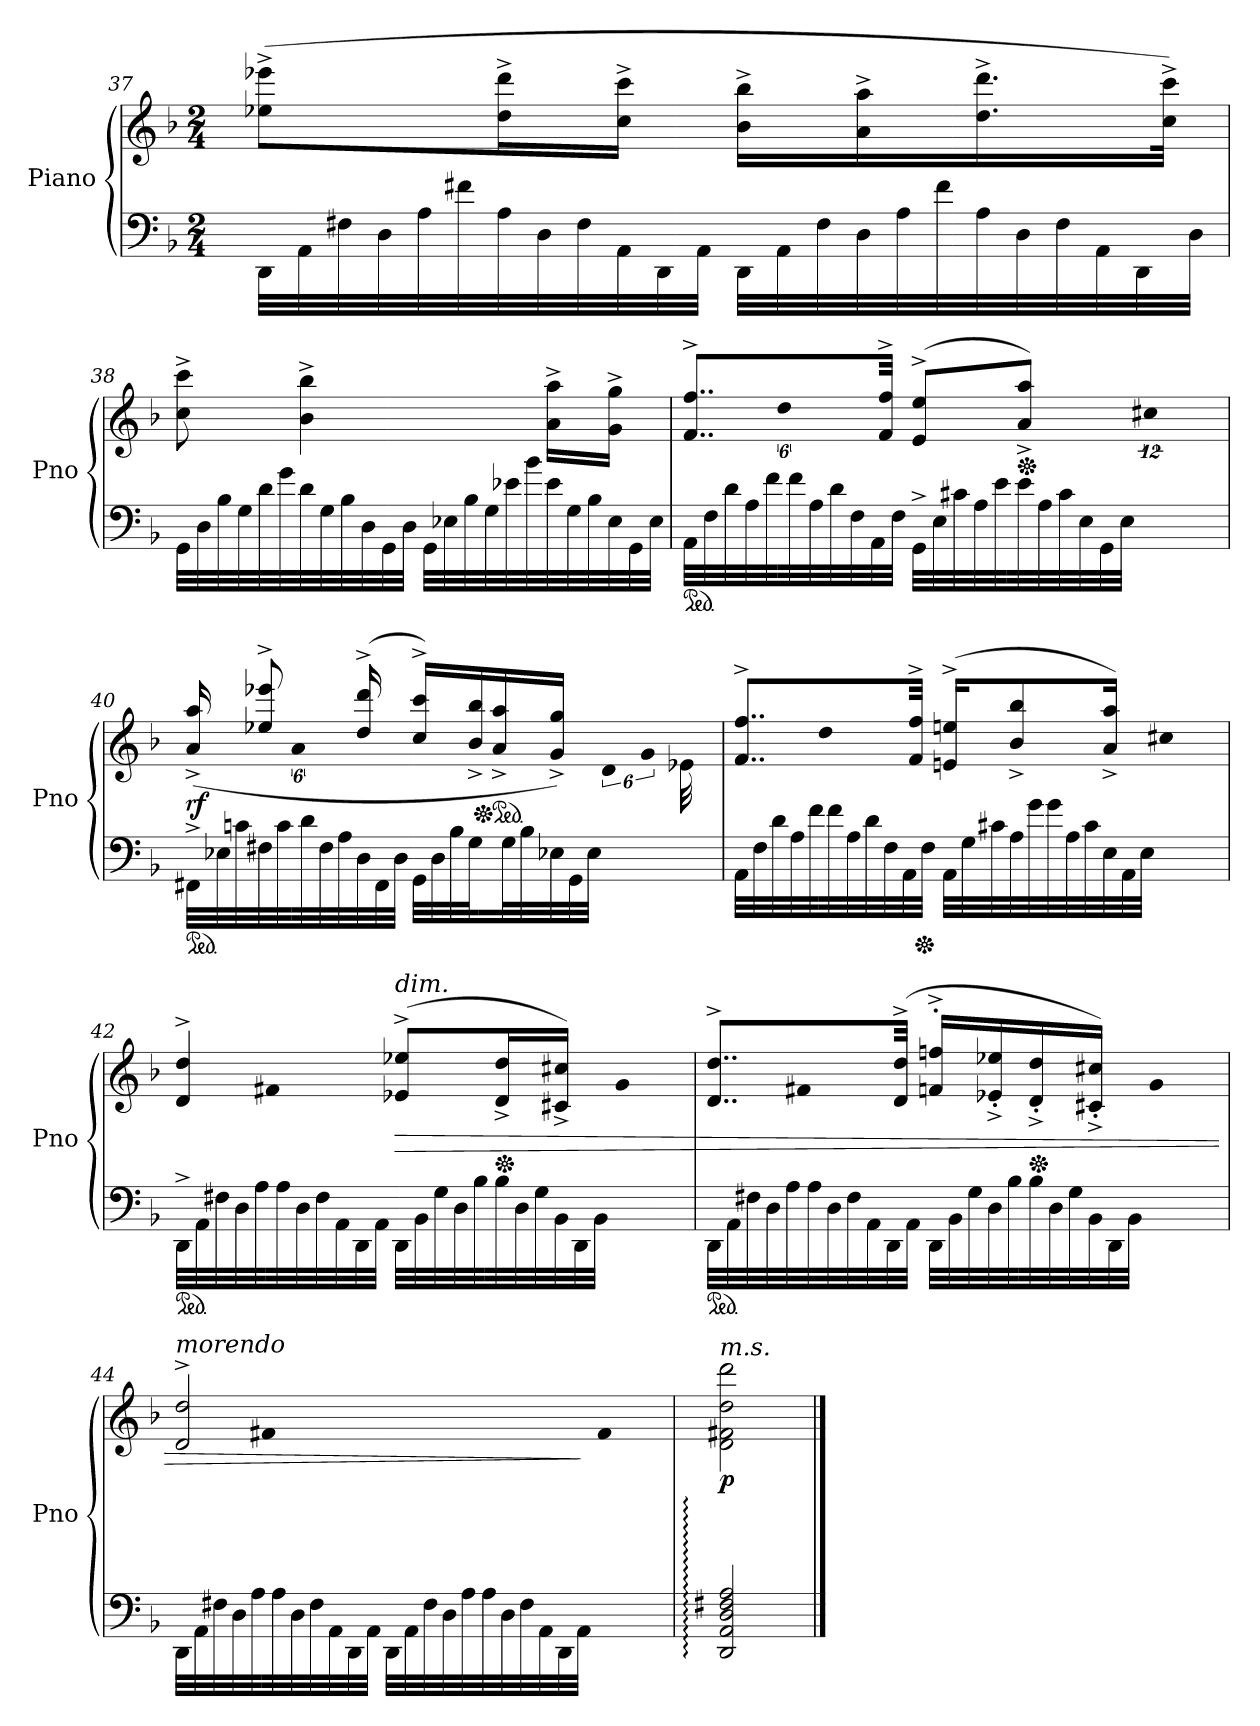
**kern	**kern	**dynam
*part1	*part1	*part1
*staff2	*staff1	*staff1/2
*I"Piano	*	*
*I'Pno	*	*
!!LO:LB:g=z
*clefF4	*clefG2	*
*k[b-]	*k[b-]	*
*M2/4	*M2/4	*
*Xtuplet	*	*
=37	=37	=37
48DD\LLL	(8ee-X\^ 8eee-X\^L	.
48AA\	.	.
48F#X\	.	.
48D\	.	.
48A\	.	.
48f#X\	.	.
48A\	16dd\^ 16ddd\^L	.
48D\	.	.
48F#\	.	.
48AA\	16cc\^ 16ccc\^JJ	.
48DD\	.	.
48AA\JJJ	.	.
48DD\LLL	16b-\^ 16bb-\^LL	.
48AA\	.	.
48F#\	.	.
48D\	16a\^ 16aa\^	.
48A\	.	.
48f#\	.	.
48A\	16.dd\^ 16.ddd\^	.
48D\	.	.
48F#\	.	.
48AA\	.	.
48DD\	.	.
.	32cc\^ 32ccc\^JJk)	.
48D\JJJ	.	.
=38	=38	=38
48GG\LLL	8cc\^ 8ccc\^	.
48D\	.	.
48B-\	.	.
48G\	.	.
48d\	.	.
48g\	.	.
48d\	4b-\^ 4bb-\^	.
48G\	.	.
48B-\	.	.
48D\	.	.
48GG\	.	.
48D\JJJ	.	.
48GG\LLL	.	.
48E-X\	.	.
48B-\	.	.
48G\	.	.
48e-X\	.	.
48b-\	.	.
48e-\	16a\^ 16aa\^LL	.
48G\	.	.
48B-\	.	.
48E-\	16g\^ 16gg\^JJ	.
48GG\	.	.
48E-\JJJ	.	.
!!LO:PB:g=z
=39	=39	=39
*ped	*	*
*	*^	*
48AA\LLL	8..f/^ 8..ff/^L	48%5ryy	.
48F\	.	.	.
48d\	.	.	.
48A\	.	.	.
48f\	.	.	.
48ryy	.	48dd\	.
48f\	.	48%11ryy	.
48A\	.	.	.
48d\	.	.	.
48F\	.	.	.
48AA\	.	.	.
.	32f/^ 32ff/^Jkk	.	.
48F\JJJ	.	.	.
48GG^\LLL	(>8e/^ 8ee/^L	.	.
48E\	.	.	.
48c#X\	.	.	.
48A\	.	.	.
48e\	.	.	.
48ryy	.	48cc#X\	.
*	*Xped	*	*
48e\	8a/^ 8aa/^J)	8ryy	.
48A\	.	.	.
48c#\	.	.	.
48E\	.	.	.
48GG\	.	.	.
48E\JJJ	.	.	.
=40	=40	=40	=40
*ped	*	*	*
!	!	!	!LO:DY:b
48FF#X^\LLL	(>16a/^ 16aa/^	48%5ryy	rf
48E-X\	.	.	.
48cn\	.	.	.
48F#X\	8ee-X/^ 8eee-X/^	.	.
48c\	.	.	.
48ryy	.	48a\	.
48d\	.	24%5ryy	.
48F#\	.	.	.
48A\	.	.	.
48D\	(>16dd/^ 16ddd/^	.	.
48FF#\	.	.	.
48D\JJJ	.	.	.
48GG\LLL	16cc/^ 16ccc/^LL)	.	.
48D\	.	.	.
48B-\	.	.	.
48G\	16b-/^ 16bb-/^	.	.
16ryy	.	48d\	.
.	.	48g\	.
*	*Xped	*	*
*	*ped	*	*
*	*	*Xtuplet	*
.	16a/^ 16aa/^	48e-X\	.
48G\	.	48%5ryy	.
48B-\	.	.	.
48E-X\	16g/^ 16gg/^JJ)	.	.
48GG\	.	.	.
48E-\JJJ	.	.	.
!!LO:LB:g=z	!!
=41	=41	=41	=41
48AA\LLL	8..f/^ 8..ff/^L	48%5ryy	.
48F\	.	.	.
48d\	.	.	.
48A\	.	.	.
48f\	.	.	.
48ryy	.	48dd\	.
48f\	.	48%11ryy	.
48A\	.	.	.
48d\	.	.	.
48F\	.	.	.
48AA\	.	.	.
.	32f/^ 32ff/^Jkk	.	.
*Xped	*	*	*
48F\JJJ	.	.	.
48AA\LLL	(>16en/^ 16een/^KL	.	.
48G\	.	.	.
48c#X\	.	.	.
48A\	8b-/^ 8bb-/^	.	.
48g\	.	.	.
48ryy	.	48cc#X\	.
48g\	.	8ryy	.
48A\	.	.	.
48c#\	.	.	.
48E\	16a/^ 16aa/^Jk)	.	.
48AA\	.	.	.
48E\JJJ	.	.	.
=42	=42	=42	=42
*ped	*	*	*
48DD^\LLL	4d/^ 4dd/^	48%5ryy	.
48AA\	.	.	.
48F#X\	.	.	.
48D\	.	.	.
48A\	.	.	.
48ryy	.	48f#X\	.
48A\	.	48%11ryy	.
48D\	.	.	.
48F#\	.	.	.
48AA\	.	.	.
48DD\	.	.	.
48AA\JJJ	.	.	.
!	!LO:TX:a:i:t=dim.	!	!
!	!	!	!LO:HP:b
48DD\LLL	(>8e-X/^ 8ee-X/^L	.	>
48BB-\	.	.	.
48G\	.	.	.
48D\	.	.	.
48B-\	.	.	.
48ryy	.	48g\	.
*	*Xped	*	*
48B-\	16d/^ 16dd/^L	8ryy	.
48D\	.	.	.
48G\	.	.	.
48BB-\	16c#X/^ 16cc#X/^JJ)	.	.
48DD\	.	.	.
48BB-\JJJ	.	.	.
!!LO:LB:g=z	!!
=43	=43	=43	=43
*ped	*	*	*
48DD\LLL	8..d/^ 8..dd/^L	48%5ryy	.
48AA\	.	.	.
48F#X\	.	.	.
48D\	.	.	.
48A\	.	.	.
48ryy	.	48f#X\	.
48A\	.	48%11ryy	.
48D\	.	.	.
48F#\	.	.	.
48AA\	.	.	.
48DD\	.	.	.
.	(>32d/^ 32dd/^Jkk	.	.
48AA\JJJ	.	.	.
48DD\LLL	16fn/'^ 16ffn/'^LL	.	.
48BB-\	.	.	.
48G\	.	.	.
48D\	16e-X/'^ 16ee-X/'^	.	.
48B-\	.	.	.
48ryy	.	48g\	.
*	*Xped	*	*
48B-\	16d/'^ 16dd/'^	8ryy	.
48D\	.	.	.
48G\	.	.	.
48BB-\	16c#i/'^ 16cc#i/'^JJ)	.	.
48DD\	.	.	.
48BB-\JJJ	.	.	.
=44	=44	=44	=44
!	!LO:TX:a:i:t=morendo	!	!
48DD\LLL	2d/^ 2dd/^	48%5ryy	.
48AA\	.	.	.
48F#X\	.	.	.
48D\	.	.	.
48A\	.	.	.
48ryy	.	48f#X\	.
48A\	.	48%11ryy	.
48D\	.	.	.
48F#\	.	.	.
48AA\	.	.	.
48DD\	.	.	.
48AA\JJJ	.	.	.
48DD\LLL	.	.	.
48AA\	.	.	.
48F#\	.	.	.
48D\	.	.	.
48A\	.	.	.
48ryy	.	48f#\	.
48A\	.	8ryy	.
48D\	.	.	.
48F#\	.	.	.
48AA\	.	.	.
48DD\	.	.	.
48AA\JJJ	.	.	.
*	*v	*v	*
.	.	]
=45	=45	=45
*^	*	*
!	!	!LO:TX:a:i:t=m.s.	!
!	!	!	!LO:DY:b
2DD/: 2AA/: 2D/: 2F#X/: 2A/:	[4DD!yy: [4AA!yy: [4D!yy: [4F#!yy: [4A!yy: [4d!yy: [4f#X!yy: [4dd!yy: [4ddd!yy:	2d\ 2f#X\ 2dd\ 2ddd\	p
.	4DD!yy];< 4AA!yy];< 4D!yy];< 4F#!yy];< 4A!yy];< 4d!yy];< 4f#!yy];< 4dd!yy];< 4ddd!yy];<	.	.
*v	*v	*	*
==	==	==
*-	*-	*-
